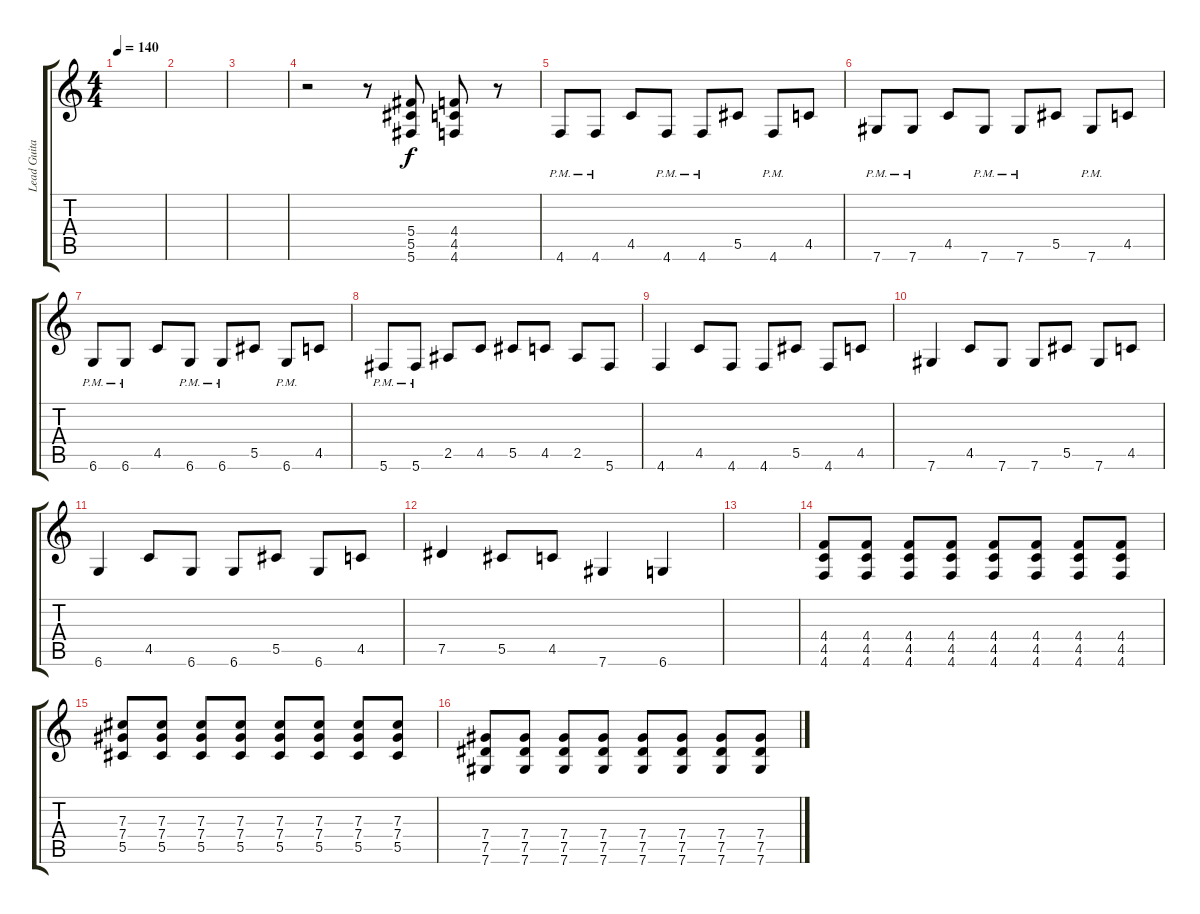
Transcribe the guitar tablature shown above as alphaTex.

\track ("Lead Guitar" "Lead Guita") {instrument distortionguitar}
\staff {score tabs}
\tuning (Eb4 Bb3 Gb3 Db3 Ab2 Db2) {hide}
\ts (4 4)
\tempo 140
\clef g2
\ks c
|
|
|
r.2 r.8 (5.4 5.5 5.6).8 (4.4 4.5 4.6).8 r.8 |
4.6{pm}.8 4.6{pm}.8 4.5.8 4.6{pm}.8 4.6{pm}.8 5.5.8 4.6{pm}.8 4.5.8 |
7.6{pm}.8 7.6{pm}.8 4.5.8 7.6{pm}.8 7.6{pm}.8 5.5.8 7.6{pm}.8 4.5.8 |
6.6{pm}.8 6.6{pm}.8 4.5.8 6.6{pm}.8 6.6{pm}.8 5.5.8 6.6{pm}.8 4.5.8 |
5.6{pm}.8 5.6{pm}.8 2.5.8 4.5.8 5.5.8 4.5.8 2.5.8 5.6.8 |
4.6.4 4.5.8 4.6.8 4.6.8 5.5.8 4.6.8 4.5.8 |
7.6.4 4.5.8 7.6.8 7.6.8 5.5.8 7.6.8 4.5.8 |
6.6.4 4.5.8 6.6.8 6.6.8 5.5.8 6.6.8 4.5.8 |
7.5.4 5.5.8 4.5.8 7.6.4 6.6.4 |
|
(4.4 4.5 4.6).8 (4.4 4.5 4.6).8 (4.4 4.5 4.6).8 (4.4 4.5 4.6).8 (4.4 4.5 4.6).8 (4.4 4.5 4.6).8 (4.4 4.5 4.6).8 (4.4 4.5 4.6).8 |
(7.3 7.4 5.5).8 (7.3 7.4 5.5).8 (7.3 7.4 5.5).8 (7.3 7.4 5.5).8 (7.3 7.4 5.5).8 (7.3 7.4 5.5).8 (7.3 7.4 5.5).8 (7.3 7.4 5.5).8 |
(7.4 7.5 7.6).8 (7.4 7.5 7.6).8 (7.4 7.5 7.6).8 (7.4 7.5 7.6).8 (7.4 7.5 7.6).8 (7.4 7.5 7.6).8 (7.4 7.5 7.6).8 (7.4 7.5 7.6).8
